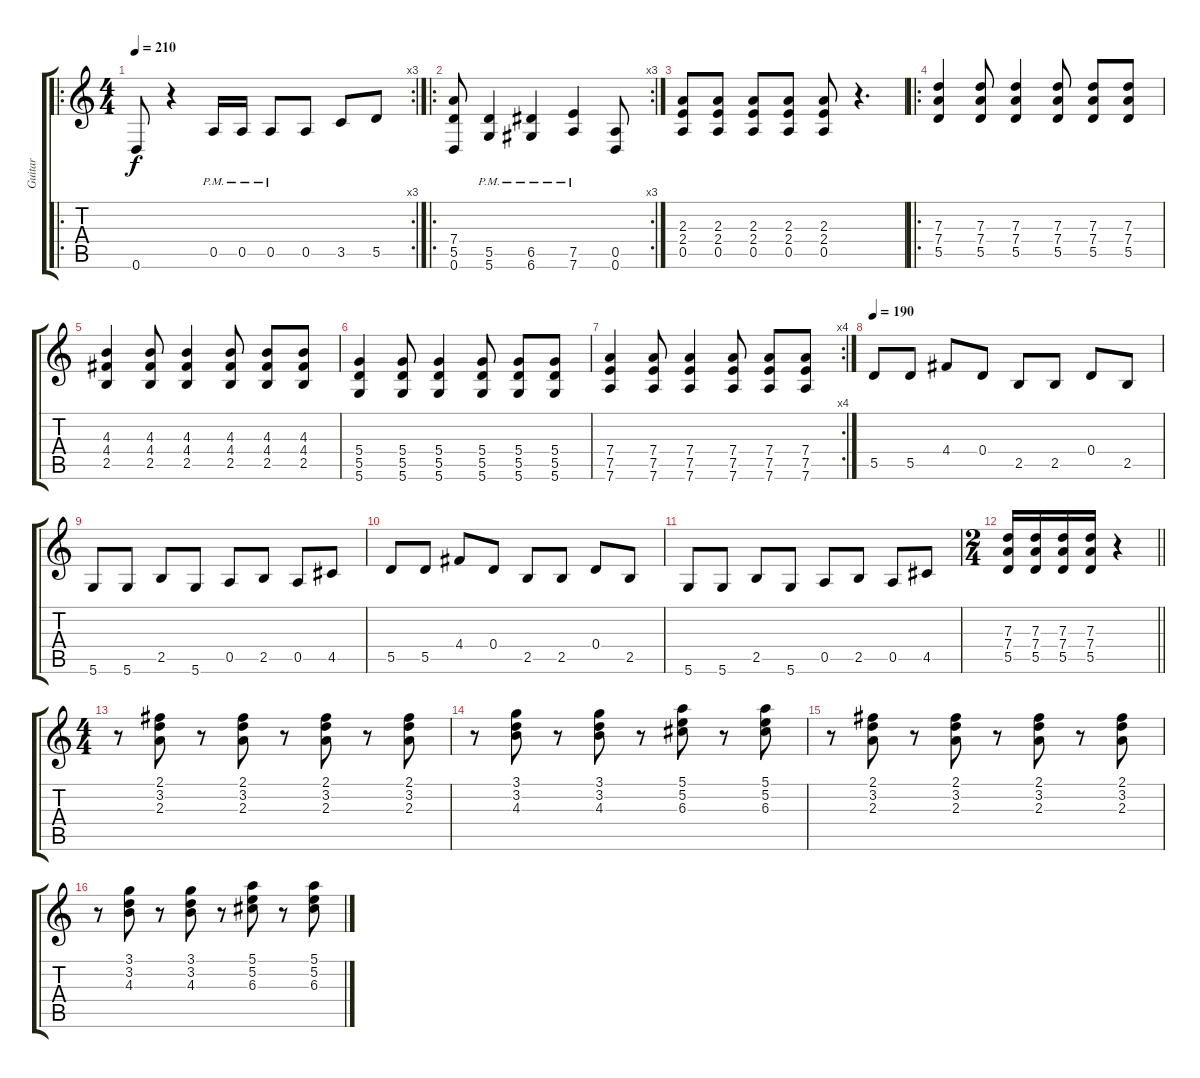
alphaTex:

\track ("Guitar" "Guitar") {instrument overdrivenguitar}
\staff {score tabs}
\tuning (E4 B3 G3 D3 A2 D2) {hide}
\ro
\rc 3
\ts (4 4)
\tempo 210
\clef g2
\ks c
0.6.8{dy f} r.4 0.5{pm}.16 0.5{pm}.16 0.5{pm}.8 0.5.8 3.5.8 5.5.8 |
\ro
\rc 3
(7.4 5.5 0.6).8 (5.5{pm} 5.6{pm}).4 (6.5{pm} 6.6{pm}).4 (7.5{pm} 7.6{pm}).4 (0.5 0.6).8 |
(2.3 2.4 0.5).8 (2.3 2.4 0.5).8 (2.3 2.4 0.5).8 (2.3 2.4 0.5).8 (2.3 2.4 0.5).8 r.4{d} |
\ro
(7.3 7.4 5.5).4 (7.3 7.4 5.5).8 (7.3 7.4 5.5).4 (7.3 7.4 5.5).8 (7.3 7.4 5.5).8 (7.3 7.4 5.5).8 |
(4.3 4.4 2.5).4 (4.3 4.4 2.5).8 (4.3 4.4 2.5).4 (4.3 4.4 2.5).8 (4.3 4.4 2.5).8 (4.3 4.4 2.5).8 |
(5.4 5.5 5.6).4 (5.4 5.5 5.6).8 (5.4 5.5 5.6).4 (5.4 5.5 5.6).8 (5.4 5.5 5.6).8 (5.4 5.5 5.6).8 |
\rc 4
(7.4 7.5 7.6).4 (7.4 7.5 7.6).8 (7.4 7.5 7.6).4 (7.4 7.5 7.6).8 (7.4 7.5 7.6).8 (7.4 7.5 7.6).8 |
\tempo 190
5.5.8 5.5.8 4.4.8 0.4.8 2.5.8 2.5.8 0.4.8 2.5.8 |
5.6.8 5.6.8 2.5.8 5.6.8 0.5.8 2.5.8 0.5.8 4.5.8 |
5.5.8 5.5.8 4.4.8 0.4.8 2.5.8 2.5.8 0.4.8 2.5.8 |
5.6.8 5.6.8 2.5.8 5.6.8 0.5.8 2.5.8 0.5.8 4.5.8 |
\ts (2 4)
\barLineRight lightlight
(7.3 7.4 5.5).16 (7.3 7.4 5.5).16 (7.3 7.4 5.5).16 (7.3 7.4 5.5).16 r.4 |
\ts (4 4)
r.8 (2.1 3.2 2.3).8 r.8 (2.1 3.2 2.3).8 r.8 (2.1 3.2 2.3).8 r.8 (2.1 3.2 2.3).8 |
r.8 (3.1 3.2 4.3).8 r.8 (3.1 3.2 4.3).8 r.8 (5.1 5.2 6.3).8 r.8 (5.1 5.2 6.3).8 |
r.8 (2.1 3.2 2.3).8 r.8 (2.1 3.2 2.3).8 r.8 (2.1 3.2 2.3).8 r.8 (2.1 3.2 2.3).8 |
r.8 (3.1 3.2 4.3).8 r.8 (3.1 3.2 4.3).8 r.8 (5.1 5.2 6.3).8 r.8 (5.1 5.2 6.3).8
